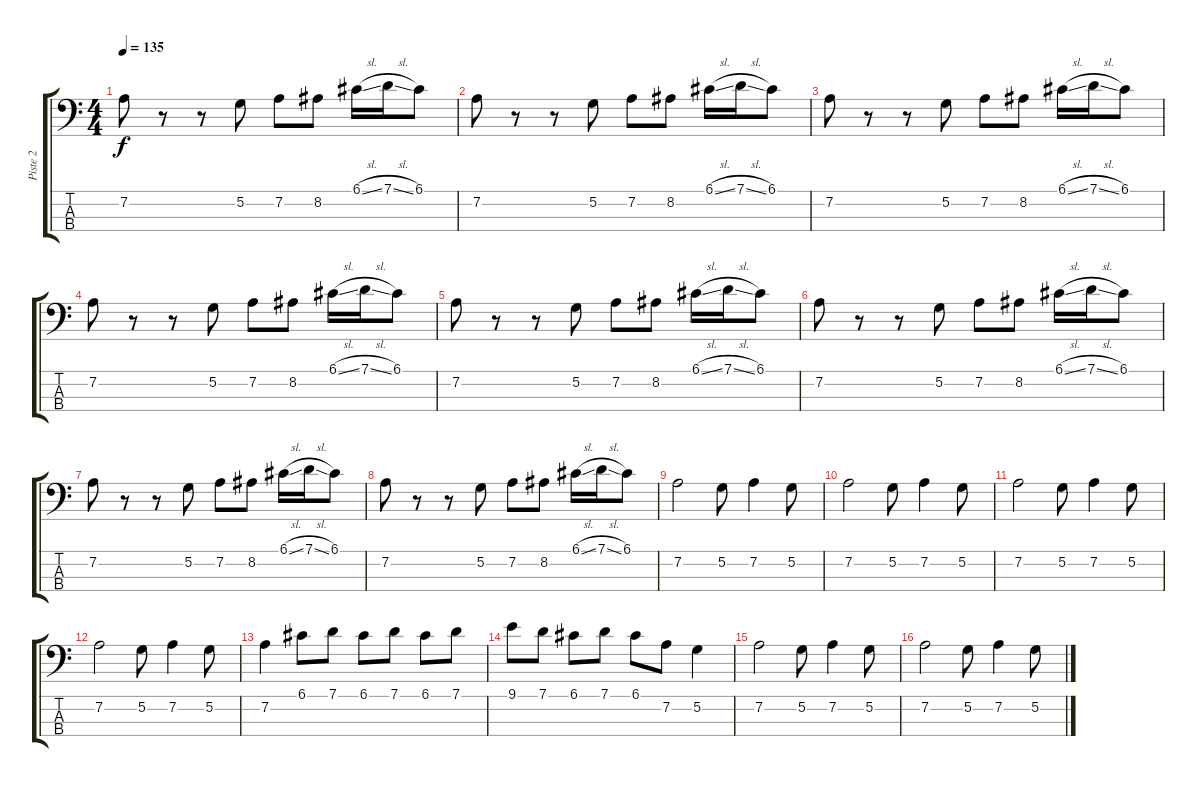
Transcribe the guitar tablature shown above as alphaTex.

\track ("Piste 2" "Piste 2") {instrument electricbasspick}
\staff {score tabs}
\tuning (G2 D2 A1 E1) {hide}
\ts (4 4)
\tempo 135
\clef f4
\ks c
7.2.8{dy f} r.8 r.8 5.2.8 7.2.8 8.2.8 6.1{sl}.16 7.1{sl}.16 6.1.8 |
7.2.8 r.8 r.8 5.2.8 7.2.8 8.2.8 6.1{sl}.16 7.1{sl}.16 6.1.8 |
7.2.8 r.8 r.8 5.2.8 7.2.8 8.2.8 6.1{sl}.16 7.1{sl}.16 6.1.8 |
7.2.8 r.8 r.8 5.2.8 7.2.8 8.2.8 6.1{sl}.16 7.1{sl}.16 6.1.8 |
7.2.8 r.8 r.8 5.2.8 7.2.8 8.2.8 6.1{sl}.16 7.1{sl}.16 6.1.8 |
7.2.8 r.8 r.8 5.2.8 7.2.8 8.2.8 6.1{sl}.16 7.1{sl}.16 6.1.8 |
7.2.8 r.8 r.8 5.2.8 7.2.8 8.2.8 6.1{sl}.16 7.1{sl}.16 6.1.8 |
7.2.8 r.8 r.8 5.2.8 7.2.8 8.2.8 6.1{sl}.16 7.1{sl}.16 6.1.8 |
7.2.2 5.2.8 7.2.4 5.2.8 |
7.2.2 5.2.8 7.2.4 5.2.8 |
7.2.2 5.2.8 7.2.4 5.2.8 |
7.2.2 5.2.8 7.2.4 5.2.8 |
7.2.4 6.1.8 7.1.8 6.1.8 7.1.8 6.1.8 7.1.8 |
9.1.8 7.1.8 6.1.8 7.1.8 6.1.8 7.2.8 5.2.4 |
7.2.2 5.2.8 7.2.4 5.2.8 |
7.2.2 5.2.8 7.2.4 5.2.8
